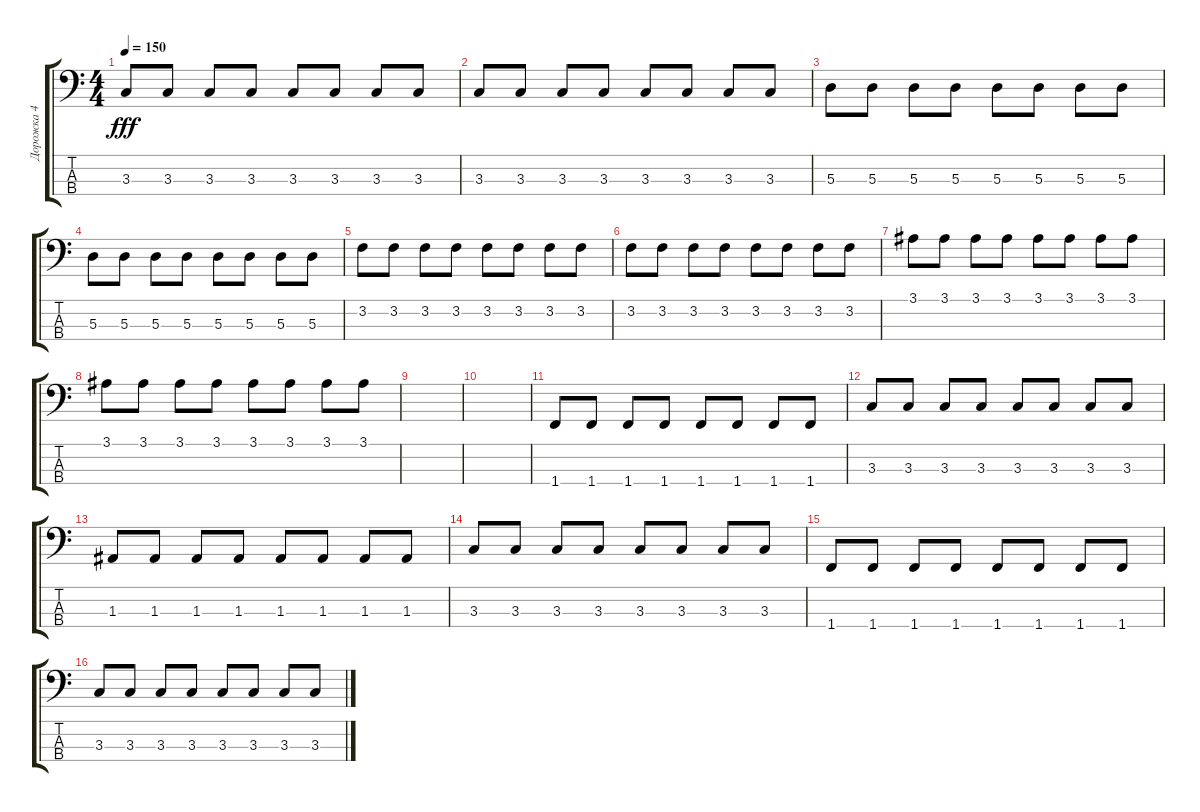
\track ("Дорожка 4" "Дорожка 4") {instrument electricbassfinger}
\staff {score tabs}
\tuning (G2 D2 A1 E1) {hide}
\ts (4 4)
\tempo 150
\clef f4
\ks c
3.3.8{dy fff} 3.3.8 3.3.8 3.3.8 3.3.8 3.3.8 3.3.8 3.3.8 |
3.3.8 3.3.8 3.3.8 3.3.8 3.3.8 3.3.8 3.3.8 3.3.8 |
5.3.8 5.3.8 5.3.8 5.3.8 5.3.8 5.3.8 5.3.8 5.3.8 |
5.3.8 5.3.8 5.3.8 5.3.8 5.3.8 5.3.8 5.3.8 5.3.8 |
3.2.8 3.2.8 3.2.8 3.2.8 3.2.8 3.2.8 3.2.8 3.2.8 |
3.2.8 3.2.8 3.2.8 3.2.8 3.2.8 3.2.8 3.2.8 3.2.8 |
3.1.8 3.1.8 3.1.8 3.1.8 3.1.8 3.1.8 3.1.8 3.1.8 |
3.1.8 3.1.8 3.1.8 3.1.8 3.1.8 3.1.8 3.1.8 3.1.8 |
|
|
1.4.8 1.4.8 1.4.8 1.4.8 1.4.8 1.4.8 1.4.8 1.4.8 |
3.3.8 3.3.8 3.3.8 3.3.8 3.3.8 3.3.8 3.3.8 3.3.8 |
1.3.8 1.3.8 1.3.8 1.3.8 1.3.8 1.3.8 1.3.8 1.3.8 |
3.3.8 3.3.8 3.3.8 3.3.8 3.3.8 3.3.8 3.3.8 3.3.8 |
1.4.8 1.4.8 1.4.8 1.4.8 1.4.8 1.4.8 1.4.8 1.4.8 |
3.3.8 3.3.8 3.3.8 3.3.8 3.3.8 3.3.8 3.3.8 3.3.8
